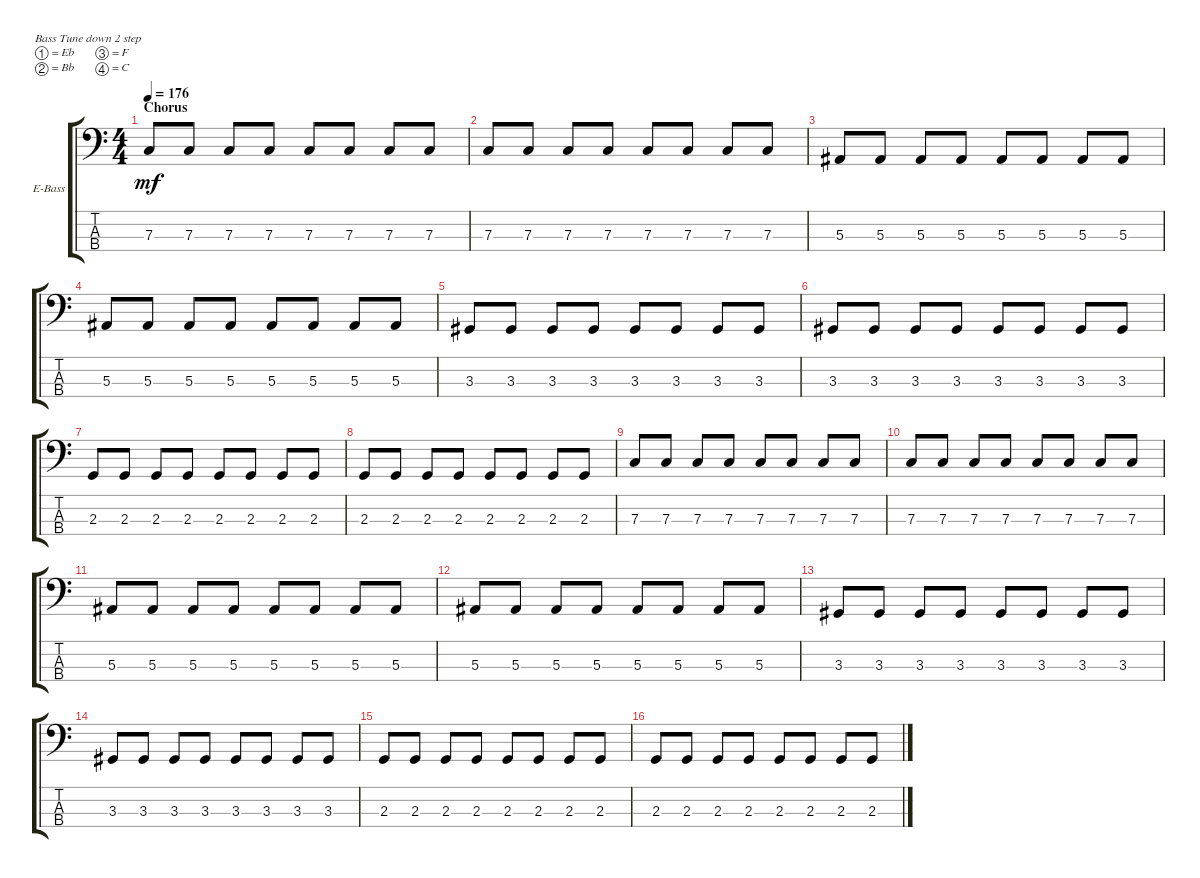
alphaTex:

\bracketExtendMode groupsimilarinstruments
\firstSystemTrackNameOrientation horizontal
\otherSystemsTrackNameOrientation horizontal
\track ("Bass" "E-Bass") {instrument electricbassfinger}
\staff {score tabs}
\tuning (Eb2 Bb1 F1 C1)
\ts (4 4)
\section ("" "Chorus")
\tempo 176
\clef f4
\ks c
7.3.8{dy mf} 7.3.8 7.3.8 7.3.8 7.3.8 7.3.8 7.3.8 7.3.8 |
7.3.8 7.3.8 7.3.8 7.3.8 7.3.8 7.3.8 7.3.8 7.3.8 |
5.3.8 5.3.8 5.3.8 5.3.8 5.3.8 5.3.8 5.3.8 5.3.8 |
5.3.8 5.3.8 5.3.8 5.3.8 5.3.8 5.3.8 5.3.8 5.3.8 |
3.3.8 3.3.8 3.3.8 3.3.8 3.3.8 3.3.8 3.3.8 3.3.8 |
3.3.8 3.3.8 3.3.8 3.3.8 3.3.8 3.3.8 3.3.8 3.3.8 |
2.3.8 2.3.8 2.3.8 2.3.8 2.3.8 2.3.8 2.3.8 2.3.8 |
2.3.8 2.3.8 2.3.8 2.3.8 2.3.8 2.3.8 2.3.8 2.3.8 |
7.3.8 7.3.8 7.3.8 7.3.8 7.3.8 7.3.8 7.3.8 7.3.8 |
7.3.8 7.3.8 7.3.8 7.3.8 7.3.8 7.3.8 7.3.8 7.3.8 |
5.3.8 5.3.8 5.3.8 5.3.8 5.3.8 5.3.8 5.3.8 5.3.8 |
5.3.8 5.3.8 5.3.8 5.3.8 5.3.8 5.3.8 5.3.8 5.3.8 |
3.3.8 3.3.8 3.3.8 3.3.8 3.3.8 3.3.8 3.3.8 3.3.8 |
3.3.8 3.3.8 3.3.8 3.3.8 3.3.8 3.3.8 3.3.8 3.3.8 |
2.3.8 2.3.8 2.3.8 2.3.8 2.3.8 2.3.8 2.3.8 2.3.8 |
2.3.8 2.3.8 2.3.8 2.3.8 2.3.8 2.3.8 2.3.8 2.3.8
